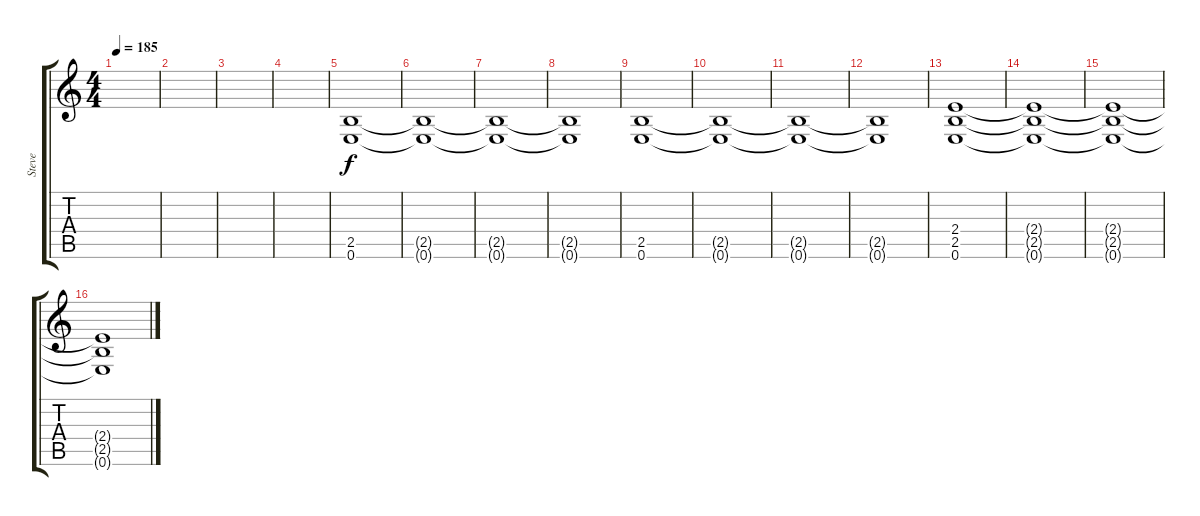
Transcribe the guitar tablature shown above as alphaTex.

\track ("Steve" "Steve") {instrument overdrivenguitar}
\staff {score tabs}
\tuning (E4 B3 G3 D3 A2 E2) {hide}
\ts (4 4)
\tempo 185
\clef g2
\ks c
|
|
|
|
(2.5 0.6).1 |
(2.5{t} 0.6{t}).1 |
(2.5{t} 0.6{t}).1 |
(2.5{t} 0.6{t}).1 |
(2.5 0.6).1 |
(2.5{t} 0.6{t}).1 |
(2.5{t} 0.6{t}).1 |
(2.5{t} 0.6{t}).1 |
(2.4 2.5 0.6).1 |
(2.4{t} 2.5{t} 0.6{t}).1 |
(2.4{t} 2.5{t} 0.6{t}).1 |
(2.4{t} 2.5{t} 0.6{t}).1
